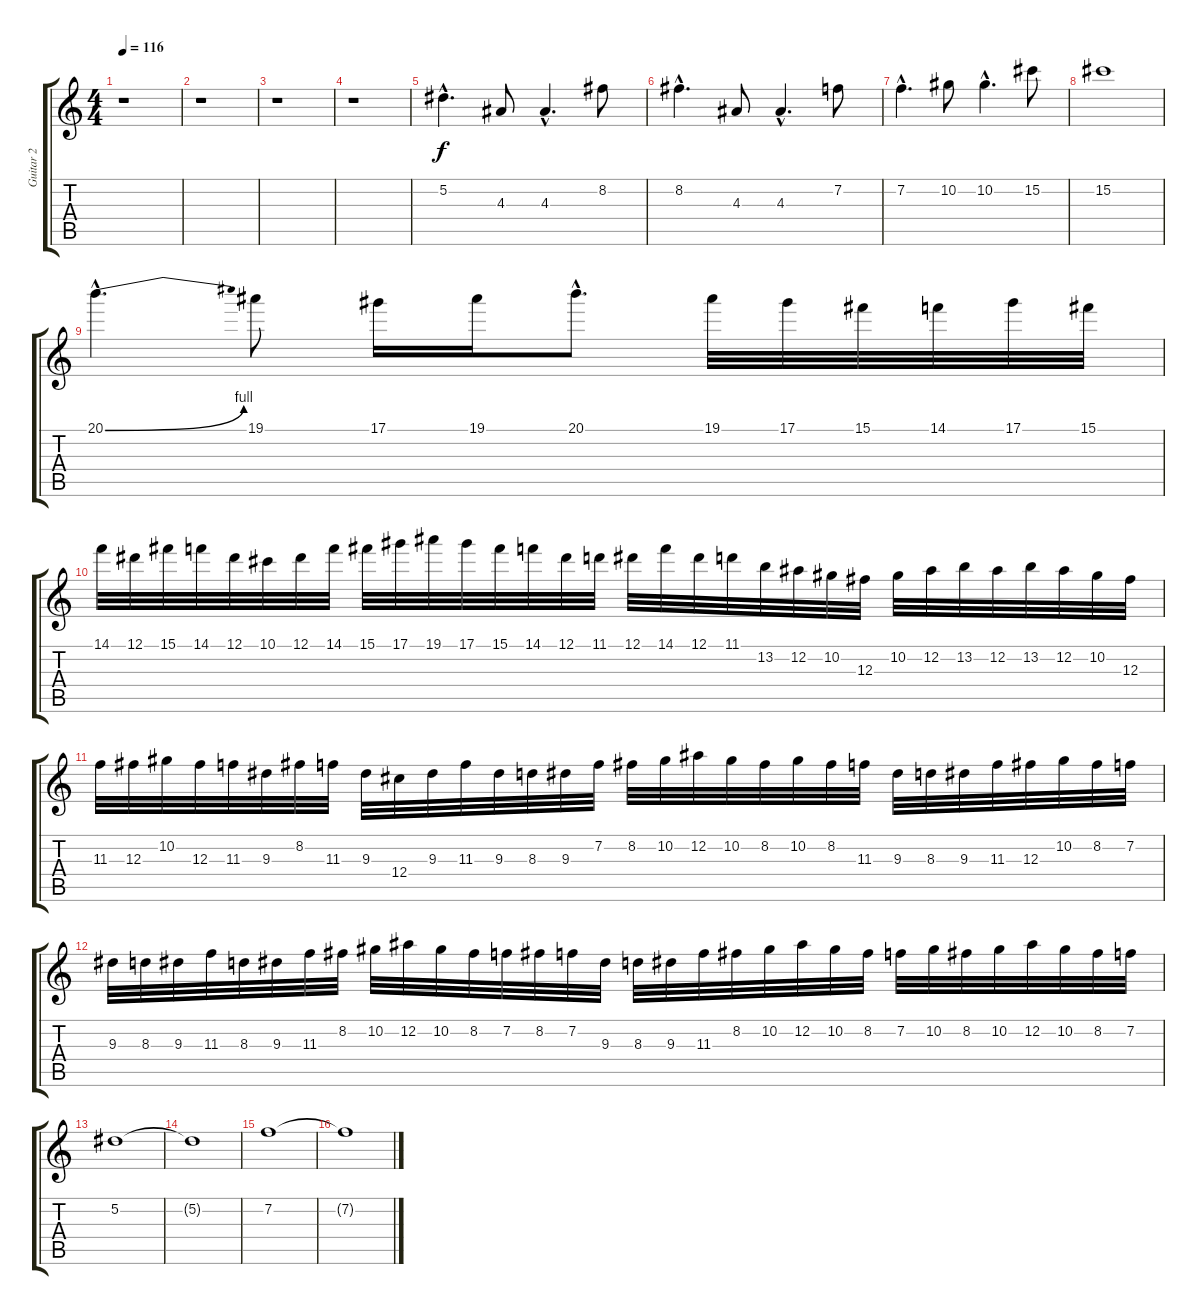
\track ("Guitar 2" "Guitar 2") {instrument distortionguitar}
\staff {score tabs}
\tuning (Eb4 Bb3 Gb3 Db3 Ab2 Eb2) {hide}
\ts (4 4)
\tempo 116
\clef g2
\ks c
r.1{dy f} |
r.1 |
r.1 |
r.1 |
5.2{hac}.4{d} 4.3.8 4.3{hac}.4{d} 8.2.8 |
8.2{hac}.4{d} 4.3.8 4.3{hac}.4{d} 7.2.8 |
7.2{hac}.4{d} 10.2.8 10.2{hac}.4{d} 15.2.8 |
15.2.1 |
20.1{be (bend 0 0 60 4) hac}.4{d} 19.1.8 17.1.16 19.1.16 20.1{hac}.8{d} 19.1.32 17.1.32 15.1.32 14.1.32 17.1.32 15.1.32 |
14.1.32 12.1.32 15.1.32 14.1.32 12.1.32 10.1.32 12.1.32 14.1.32 15.1.32 17.1.32 19.1.32 17.1.32 15.1.32 14.1.32 12.1.32 11.1.32 12.1.32 14.1.32 12.1.32 11.1.32 13.2.32 12.2.32 10.2.32 12.3.32 10.2.32 12.2.32 13.2.32 12.2.32 13.2.32 12.2.32 10.2.32 12.3.32 |
11.3.32 12.3.32 10.2.32 12.3.32 11.3.32 9.3.32 8.2.32 11.3.32 9.3.32 12.4.32 9.3.32 11.3.32 9.3.32 8.3.32 9.3.32 7.2.32 8.2.32 10.2.32 12.2.32 10.2.32 8.2.32 10.2.32 8.2.32 11.3.32 9.3.32 8.3.32 9.3.32 11.3.32 12.3.32 10.2.32 8.2.32 7.2.32 |
9.3.32 8.3.32 9.3.32 11.3.32 8.3.32 9.3.32 11.3.32 8.2.32 10.2.32 12.2.32 10.2.32 8.2.32 7.2.32 8.2.32 7.2.32 9.3.32 8.3.32 9.3.32 11.3.32 8.2.32 10.2.32 12.2.32 10.2.32 8.2.32 7.2.32 10.2.32 8.2.32 10.2.32 12.2.32 10.2.32 8.2.32 7.2.32 |
5.2.1 |
5.2{t}.1 |
7.2.1 |
7.2{t}.1
